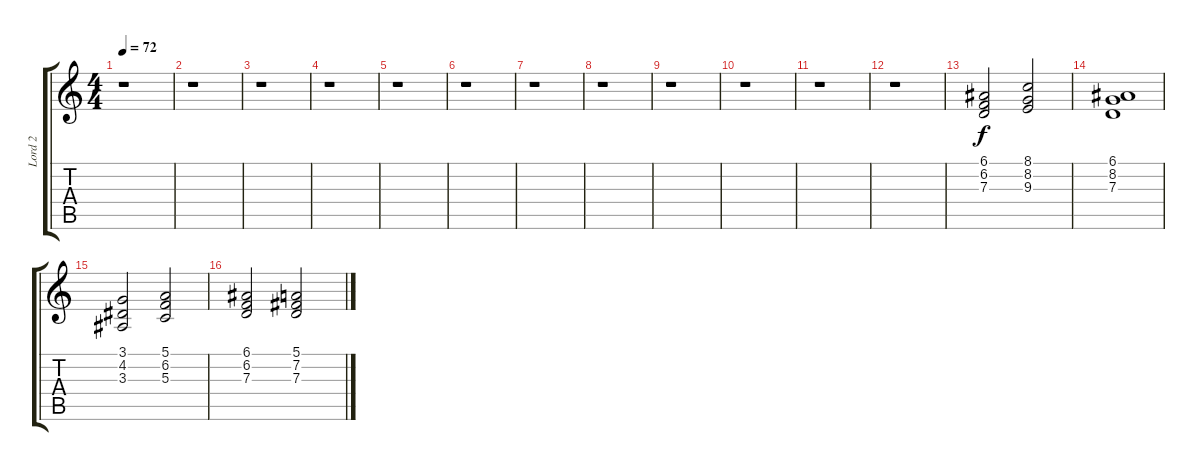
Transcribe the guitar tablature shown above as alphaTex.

\track ("Lord 2" "Lord 2") {instrument stringensemble1}
\staff {score tabs}
\tuning (E4 B3 G3 D3 A2 E2) {hide}
\ts (4 4)
\tempo 72
\clef g2
\ks c
r.1{dy f instrument stringensemble1} |
r.1 |
r.1 |
r.1 |
r.1 |
r.1 |
r.1 |
r.1 |
r.1 |
r.1 |
r.1 |
r.1 |
(6.1 6.2 7.3).2{balance 3} (8.1 8.2 9.3).2 |
(6.1 8.2 7.3).1 |
(3.1 4.2 3.3).2 (5.1 6.2 5.3).2 |
(6.1 6.2 7.3).2 (5.1 7.2 7.3).2
